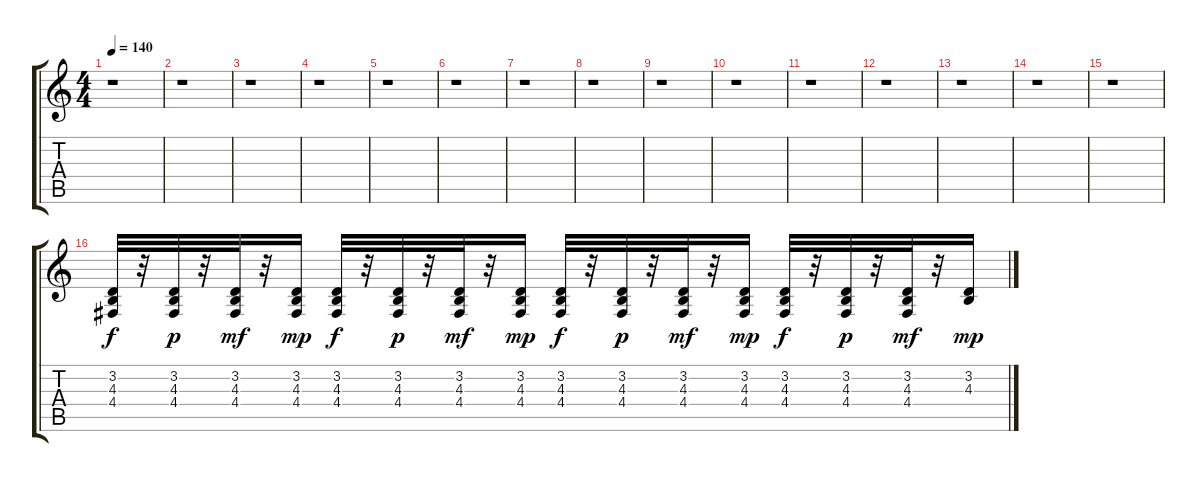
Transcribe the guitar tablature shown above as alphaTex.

\track "" {instrument brightacousticpiano}
\staff {score tabs}
\tuning (E4 B3 G3 D3 A2 E2) {hide}
\ts (4 4)
\tempo 140
\clef g2
\ks c
r.1{dy f} |
r.1 |
r.1 |
r.1 |
r.1 |
r.1 |
r.1 |
r.1 |
r.1 |
r.1 |
r.1 |
r.1 |
r.1 |
r.1 |
r.1 |
(3.2 4.3 4.4).32{volume 11 balance 10 instrument lead1square} r.32 (3.2 4.3 4.4).32{dy p} r.32 (3.2 4.3 4.4).32{dy mf} r.32 (3.2 4.3 4.4).16{dy mp} (3.2 4.3 4.4).32{dy f} r.32 (3.2 4.3 4.4).32{dy p} r.32 (3.2 4.3 4.4).32{dy mf} r.32 (3.2 4.3 4.4).16{dy mp} (3.2 4.3 4.4).32{dy f} r.32 (3.2 4.3 4.4).32{dy p} r.32 (3.2 4.3 4.4).32{dy mf} r.32 (3.2 4.3 4.4).16{dy mp} (3.2 4.3 4.4).32{dy f} r.32 (3.2 4.3 4.4).32{dy p} r.32 (3.2 4.3 4.4).32{dy mf} r.32 (3.2 4.3).16{dy mp}
